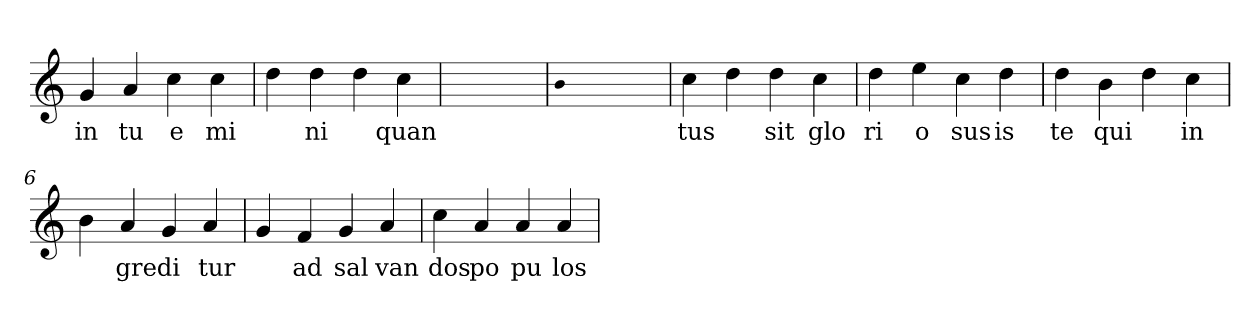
**kern	**text
*part1	*part1
*staff1	*staff1
*clefG2	*
=1	=1
4g	in
4a	tu
4cc	e
4cc	mi
=2	=2
4dd	.
4dd	ni
4dd	.
4cc	quan
=3	=3
1ryy	.
=3	=3
qqb	.
1ryy	.
=3	=3
4cc	tus
4dd	.
4dd	sit
4cc	glo
=4	=4
4dd	ri
4ee	o
4cc	sus
4dd	is
=5	=5
4dd	te
4b	qui
4dd	.
4cc	in
=6	=6
4b	.
4a	gre
4g	di
4a	tur
=7	=7
4g	.
4f	ad
4g	sal
4a	van
=8	=8
4cc	dos
4a	po
4a	pu
4a	los
=	=
*-	*-
